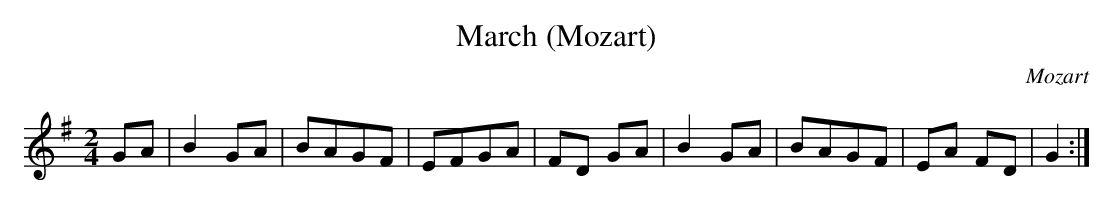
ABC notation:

X:1
T:March (Mozart)
C:Mozart
M:2/4
L:1/8
K:G
GA|B2GA|BAGF|EFGA|FD GA|B2GA|BAGF|EA FD|G2:|
